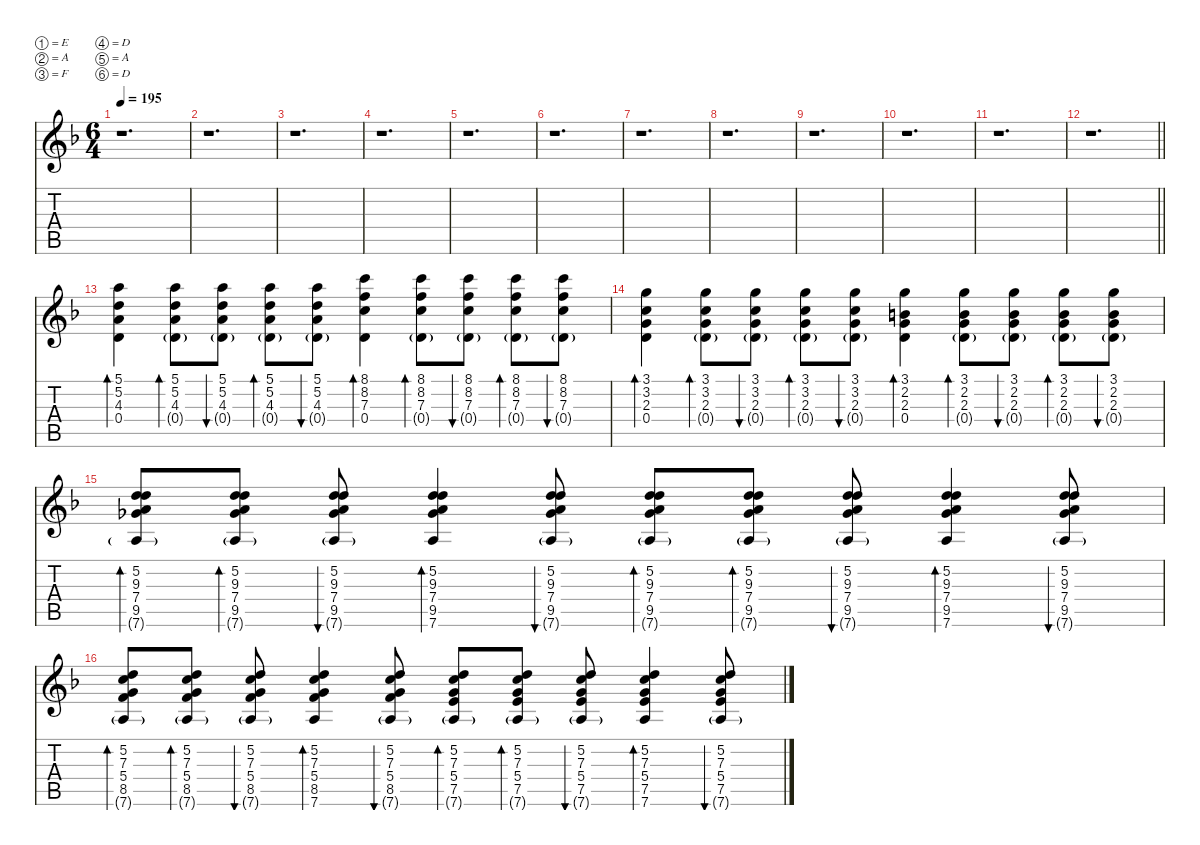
\defaultSystemsLayout 4
\hideDynamics
\bracketExtendMode nobrackets
\singleTrackTrackNamePolicy hidden
\multiTrackTrackNamePolicy hidden
\firstSystemTrackNameMode fullname
\firstSystemTrackNameOrientation horizontal
\otherSystemsTrackNameOrientation horizontal
\track ("Guitar 2" "dist.guit.") {defaultSystemsLayout 4 instrument distortionguitar}
\staff {score tabs}
\tuning (E4 A3 F3 D3 A2 D2)
\ts (6 4)
\tempo 195
\clef g2
\ks dminor
r.1{d dy f beam Down} |
r.1{d beam Down} |
r.1{d beam Down} |
r.1{d beam Down} |
r.1{d beam Down} |
r.1{d beam Down} |
r.1{d beam Down} |
r.1{d beam Down} |
r.1{d beam Down} |
r.1{d beam Down} |
r.1{d beam Down} |
\barLineRight lightlight
r.1{d beam Down} |
(5.1{acc forcenatural} 5.2{acc forcenatural} 4.3{acc forcenatural} 0.4{acc forcenatural}).4{bd 60 dy mp instrument acousticguitarsteel beam Down} (5.1{acc forcenatural} 5.2{acc forcenatural} 4.3{acc forcenatural} 0.4{g acc forcenatural}).8{bd 60 beam Down} (5.1{acc forcenatural} 5.2{acc forcenatural} 4.3{acc forcenatural} 0.4{g acc forcenatural}).8{bu 60 beam Down} (5.1{acc forcenatural} 5.2{acc forcenatural} 4.3{acc forcenatural} 0.4{g acc forcenatural}).8{bd 60 beam Down} (5.1{acc forcenatural} 5.2{acc forcenatural} 4.3{acc forcenatural} 0.4{g acc forcenatural}).8{bu 60 beam Down} (8.1{acc forcenatural} 8.2{acc forcenatural} 7.3{acc forcenatural} 0.4{acc forcenatural}).4{bd 60 beam Down} (8.1{acc forcenatural} 8.2{acc forcenatural} 7.3{acc forcenatural} 0.4{g acc forcenatural}).8{bd 60 beam Down} (8.1{acc forcenatural} 8.2{acc forcenatural} 7.3{acc forcenatural} 0.4{g acc forcenatural}).8{bu 60 beam Down} (8.1{acc forcenatural} 8.2{acc forcenatural} 7.3{acc forcenatural} 0.4{g acc forcenatural}).8{bd 60 beam Down} (8.1{acc forcenatural} 8.2{acc forcenatural} 7.3{acc forcenatural} 0.4{g acc forcenatural}).8{bu 60 beam Down} |
(3.1{acc forcenatural} 3.2{acc forcenatural} 2.3{acc forcenatural} 0.4{acc forcenatural}).4{bd 60 beam Down} (3.1{acc forcenatural} 3.2{acc forcenatural} 2.3{acc forcenatural} 0.4{g acc forcenatural}).8{bd 60 beam Down} (3.1{acc forcenatural} 3.2{acc forcenatural} 2.3{acc forcenatural} 0.4{g acc forcenatural}).8{bu 60 beam Down} (3.1{acc forcenatural} 3.2{acc forcenatural} 2.3{acc forcenatural} 0.4{g acc forcenatural}).8{bd 60 beam Down} (3.1{acc forcenatural} 3.2{acc forcenatural} 2.3{acc forcenatural} 0.4{g acc forcenatural}).8{bu 60 beam Down} (3.1{acc forcenatural} 2.2{acc forcenatural} 2.3{acc forcenatural} 0.4{acc forcenatural}).4{bd 60 beam Down} (3.1{acc forcenatural} 2.2{acc forcenatural} 2.3{acc forcenatural} 0.4{g acc forcenatural}).8{bd 60 beam Down} (3.1{acc forcenatural} 2.2{acc forcenatural} 2.3{acc forcenatural} 0.4{g acc forcenatural}).8{bu 60 beam Down} (3.1{acc forcenatural} 2.2{acc forcenatural} 2.3{acc forcenatural} 0.4{g acc forcenatural}).8{bd 60 beam Down} (3.1{acc forcenatural} 2.2{acc forcenatural} 2.3{acc forcenatural} 0.4{g acc forcenatural}).8{bu 60 beam Down} |
(5.2{acc forcenatural} 9.3{acc forcenatural} 7.4{acc forcenatural} 9.5{acc b} 7.6{g acc forcenatural}).8{bd 60 beam Up} (9.3{acc forcenatural} 5.2{acc forcenatural} 7.4{acc forcenatural} 9.5{acc b} 7.6{g acc forcenatural}).8{bd 60 beam Up} (9.3{acc forcenatural} 5.2{acc forcenatural} 7.4{acc forcenatural} 9.5{acc b} 7.6{g acc forcenatural}).8{bu 60 beam Up} (9.3{acc forcenatural} 5.2{acc forcenatural} 7.4{acc forcenatural} 9.5{acc b} 7.6{acc forcenatural}).4{bd 60 beam Up} (9.3{acc forcenatural} 5.2{acc forcenatural} 7.4{acc forcenatural} 9.5{acc b} 7.6{g acc forcenatural}).8{bu 60 beam Up} (9.3{acc forcenatural} 5.2{acc forcenatural} 7.4{acc forcenatural} 9.5{acc b} 7.6{g acc forcenatural}).8{bd 60 beam Up} (9.3{acc forcenatural} 5.2{acc forcenatural} 7.4{acc forcenatural} 9.5{acc b} 7.6{g acc forcenatural}).8{bd 60 beam Up} (9.3{acc forcenatural} 5.2{acc forcenatural} 7.4{acc forcenatural} 9.5{acc b} 7.6{g acc forcenatural}).8{bu 60 beam Up} (9.3{acc forcenatural} 5.2{acc forcenatural} 7.4{acc forcenatural} 9.5{acc b} 7.6{acc forcenatural}).4{bd 60 beam Up} (9.3{acc forcenatural} 5.2{acc forcenatural} 7.4{acc forcenatural} 9.5{acc b} 7.6{g acc forcenatural}).8{bu 60 beam Up} |
(5.2{acc forcenatural} 7.3{acc forcenatural} 5.4{acc forcenatural} 8.5{acc forcenatural} 7.6{g acc forcenatural}).8{bd 60 beam Up} (5.2{acc forcenatural} 7.3{acc forcenatural} 5.4{acc forcenatural} 8.5{acc forcenatural} 7.6{g acc forcenatural}).8{bd 60 beam Up} (5.2{acc forcenatural} 7.3{acc forcenatural} 5.4{acc forcenatural} 8.5{acc forcenatural} 7.6{g acc forcenatural}).8{bu 60 beam Up} (5.2{acc forcenatural} 7.3{acc forcenatural} 5.4{acc forcenatural} 8.5{acc forcenatural} 7.6{acc forcenatural}).4{bd 60 beam Up} (5.2{acc forcenatural} 7.3{acc forcenatural} 5.4{acc forcenatural} 8.5{acc forcenatural} 7.6{g acc forcenatural}).8{bu 60 beam Up} (5.2{acc forcenatural} 7.3{acc forcenatural} 5.4{acc forcenatural} 7.5{acc forcenatural} 7.6{g acc forcenatural}).8{bd 60 beam Up} (5.2{acc forcenatural} 7.3{acc forcenatural} 5.4{acc forcenatural} 7.5{acc forcenatural} 7.6{g acc forcenatural}).8{bd 60 beam Up} (5.2{acc forcenatural} 7.3{acc forcenatural} 5.4{acc forcenatural} 7.5{acc forcenatural} 7.6{g acc forcenatural}).8{bu 60 beam Up} (5.2{acc forcenatural} 7.3{acc forcenatural} 5.4{acc forcenatural} 7.5{acc forcenatural} 7.6{acc forcenatural}).4{bd 60 beam Up} (5.2{acc forcenatural} 7.3{acc forcenatural} 5.4{acc forcenatural} 7.5{acc forcenatural} 7.6{g acc forcenatural}).8{bu 60 beam Up}
